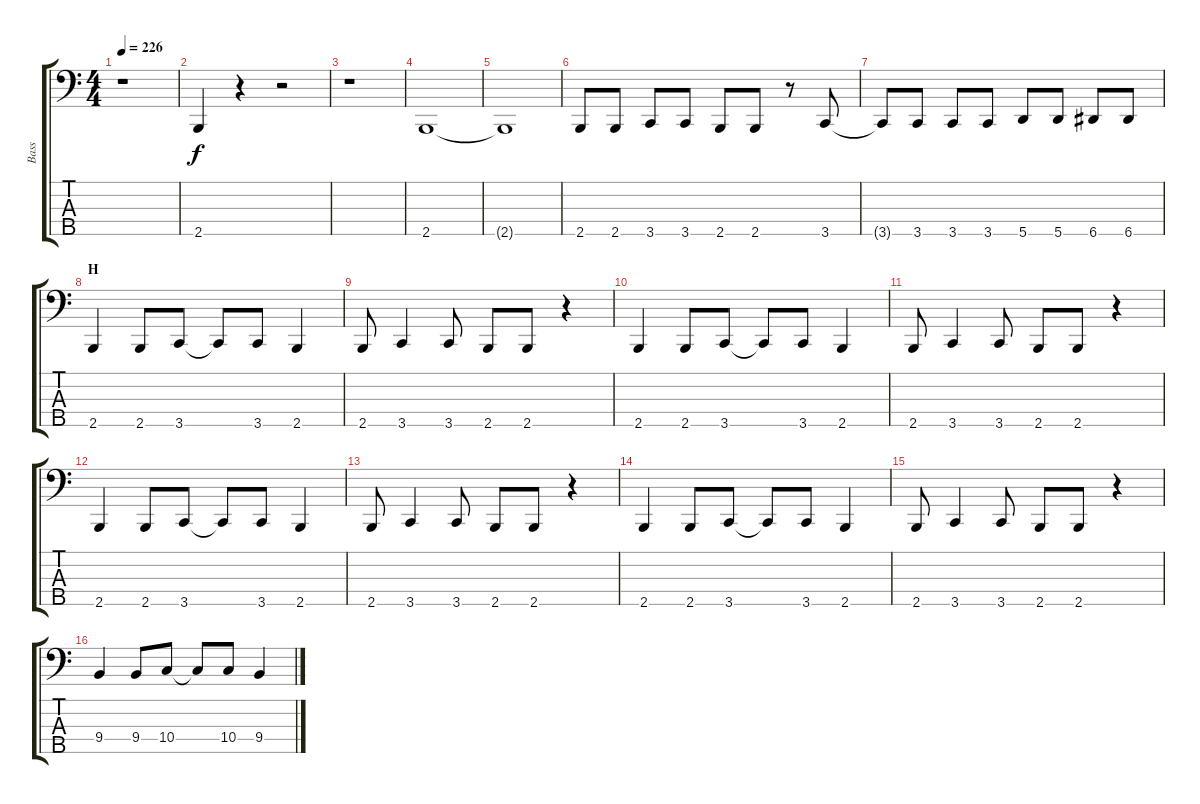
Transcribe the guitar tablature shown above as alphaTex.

\track ("Bass" "Bass") {instrument electricbasspick}
\staff {score tabs}
\tuning (G2 D2 A1 D1 A0) {hide}
\ts (4 4)
\tempo 226
\clef f4
\ks c
r.1{dy f} |
2.5.4 r.4 r.2 |
r.1 |
2.5.1 |
2.5{t}.1 |
2.5.8 2.5.8 3.5.8 3.5.8 2.5.8 2.5.8 r.8 3.5.8 |
3.5{t}.8 3.5.8 3.5.8 3.5.8 5.5.8 5.5.8 6.5.8 6.5.8 |
\section ("" "H")
2.5.4 2.5.8 3.5.8 3.5{t}.8 3.5.8 2.5.4 |
2.5.8 3.5.4 3.5.8 2.5.8 2.5.8 r.4 |
2.5.4 2.5.8 3.5.8 3.5{t}.8 3.5.8 2.5.4 |
2.5.8 3.5.4 3.5.8 2.5.8 2.5.8 r.4 |
2.5.4 2.5.8 3.5.8 3.5{t}.8 3.5.8 2.5.4 |
2.5.8 3.5.4 3.5.8 2.5.8 2.5.8 r.4 |
2.5.4 2.5.8 3.5.8 3.5{t}.8 3.5.8 2.5.4 |
2.5.8 3.5.4 3.5.8 2.5.8 2.5.8 r.4 |
9.4.4 9.4.8 10.4.8 10.4{t}.8 10.4.8 9.4.4
